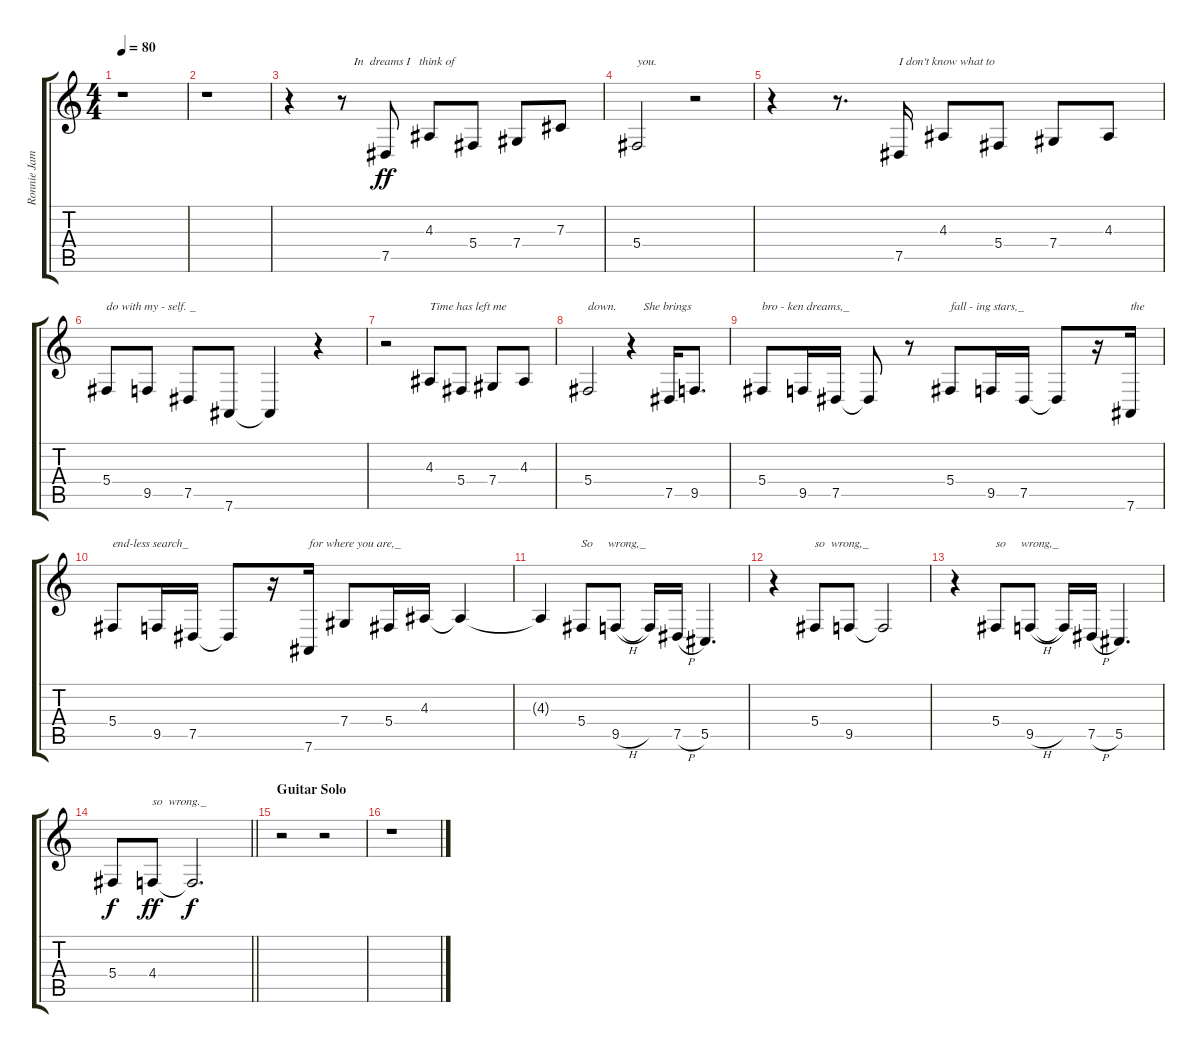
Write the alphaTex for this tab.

\track ("Ronnie James Dio" "Ronnie Jam") {instrument englishhorn}
\staff {score tabs}
\tuning (Eb4 Bb3 Gb3 Db3 Ab2 Eb2) {hide}
\ts (4 4)
\tempo 80
\clef g2
\ks c
r.1{dy ff} |
r.1 |
r.4 r.8{txt "    In  dreams I   think of"} 7.5.8 4.3.8 5.4.8 7.4.8 7.3.8 |
5.4.2{txt "you."} r.2 |
r.4 r.8{d} 7.5.16{txt "I don't know what to "} 4.3.8 5.4.8 7.4.8 4.3.8 |
5.4.8{txt "do with my - self. _"} 9.5.8 7.5.8 7.6.8 7.6{t}.4 r.4 |
r.2 4.3.8{txt "Time has left me "} 5.4.8 7.4.8 4.3.8 |
5.4.2{txt "down."} r.4{txt "    She brings"} 7.5.16 9.5.8{d} |
5.4.8{txt "bro - ken dreams,_"} 9.5.16 7.5.16 7.5{t}.8 r.8 5.4.8{txt "fall - ing stars,_"} 9.5.16 7.5.16 7.5{t}.8 r.16 7.6.16{txt "the"} |
5.4.8{txt "end-less search_"} 9.5.16 7.5.16 7.5{t}.8 r.16 7.6.16{txt "for where you are,_"} 7.4.8 5.4.16 4.3.16 4.3{t}.4 |
4.3{t}.4 5.4.8{txt "So     wrong,_"} 9.5{h}.8 9.5{t}.16 7.5{h}.16 5.5.4{d} |
r.4 5.4.8{txt "so  wrong,_"} 9.5.8 9.5{t}.2 |
r.4 5.4.8{txt "so     wrong,_"} 9.5{h}.8 9.5{t}.16 7.5{h}.16 5.5.4{d} |
\barLineRight lightlight
5.4.8{dy f} 4.4.8{txt "so  wrong._" dy ff} 4.4{t}.2{d dy f} |
\section ("" "Guitar Solo")
r.2 r.2 |
r.1
